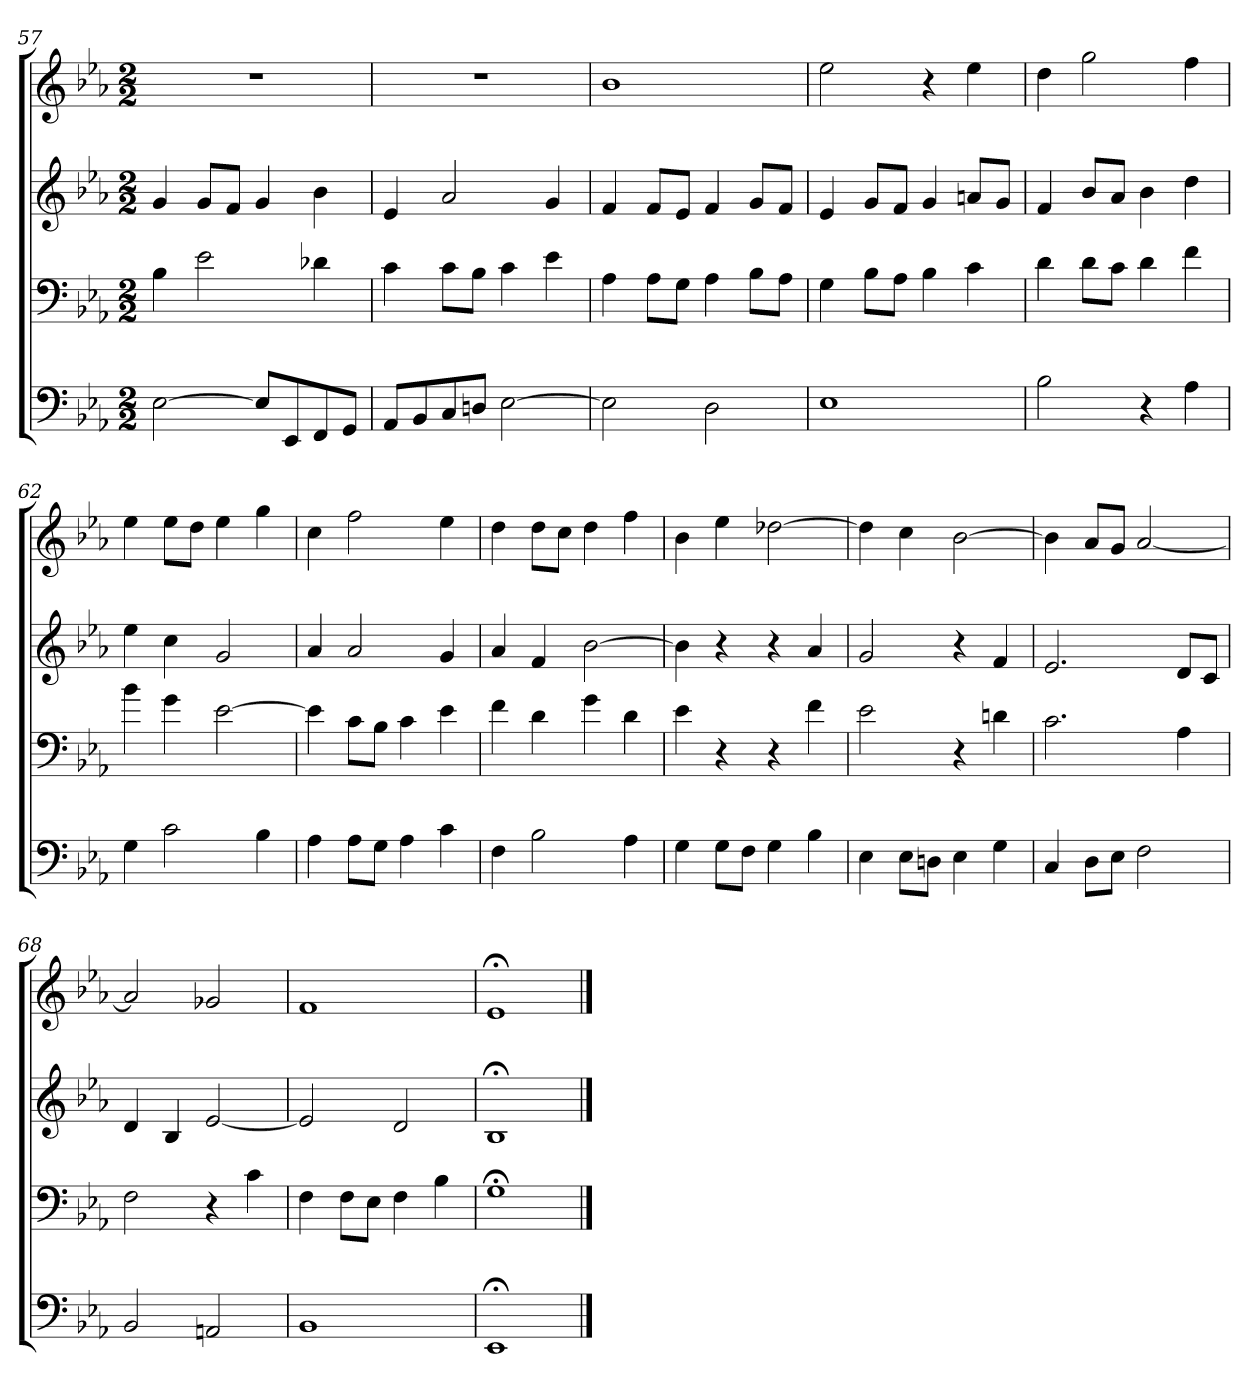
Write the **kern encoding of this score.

**kern	**kern	**kern	**kern
*part4	*part3	*part2	*part1
*staff4	*staff3	*staff2	*staff1
*clefF4	*clefF4	*clefG2	*clefG2
*k[b-e-a-]	*k[b-e-a-]	*k[b-e-a-]	*k[b-e-a-]
*E-:	*E-:	*E-:	*E-:
*M2/2	*M2/2	*M2/2	*M2/2
=57	=57	=57	=57
[2E-	4B-	4g	1r
.	2e-	8g/L	.
.	.	8f/J	.
8E-/L]	.	4g	.
8EE-/	.	.	.
8FF/	4d-X	4b-	.
8GG/J	.	.	.
=58	=58	=58	=58
8AA-/L	4c	4e-	1r
8BB-/	.	.	.
8C/	8c\L	2a-	.
8Dn/J	8B-\J	.	.
[2E-	4c	.	.
.	4e-	4g	.
=59	=59	=59	=59
2E-]	4A-	4f	1b-
.	8A-\L	8f/L	.
.	8G\J	8e-/J	.
2D	4A-	4f	.
.	8B-\L	8g/L	.
.	8A-\J	8f/J	.
=60	=60	=60	=60
1E-	4G	4e-	2ee-
.	8B-\L	8g/L	.
.	8A-\J	8f/J	.
.	4B-	4g	4r
.	4c	8an/L	4ee-
.	.	8g/J	.
=61	=61	=61	=61
2B-	4d	4f	4dd
.	8d\L	8b-/L	2gg
.	8c\J	8a-/J	.
4r	4d	4b-	.
4A-	4f	4dd	4ff
=62	=62	=62	=62
4G	4b-	4ee-	4ee-
2c	4g	4cc	8ee-\L
.	.	.	8dd\J
.	[2e-	2g	4ee-
4B-	.	.	4gg
=63	=63	=63	=63
4A-	4e-]	4a-	4cc
8A-\L	8c\L	2a-	2ff
8G\J	8B-\J	.	.
4A-	4c	.	.
4c	4e-	4g	4ee-
=64	=64	=64	=64
4F	4f	4a-	4dd
2B-	4d	4f	8dd\L
.	.	.	8cc\J
.	4g	[2b-	4dd
4A-	4d	.	4ff
=65	=65	=65	=65
4G	4e-	4b-]	4b-
8G\L	4r	4r	4ee-
8F\J	.	.	.
4G	4r	4r	[2dd-X
4B-	4f	4a-	.
=66	=66	=66	=66
4E-	2e-	2g	4dd-]
8E-\L	.	.	4cc
8Dn\J	.	.	.
4E-	4r	4r	[2b-
4G	4dn	4f	.
=67	=67	=67	=67
4C	2.c	2.e-	4b-]
8D\L	.	.	8a-/L
8E-\J	.	.	8g/J
2F	.	.	[2a-
.	4A-	8d/L	.
.	.	8c/J	.
=68	=68	=68	=68
2BB-	2F	4d	2a-]
.	.	4B-	.
2AAn	4r	[2e-	2g-X
.	4c	.	.
=69	=69	=69	=69
1BB-	4F	2e-]	1f
.	8F\L	.	.
.	8E-\J	.	.
.	4F	2d	.
.	4B-	.	.
=70	=70	=70	=70
1EE-;<	1G;<	1B-;<	1e-;<
==	==	==	==
*-	*-	*-	*-
